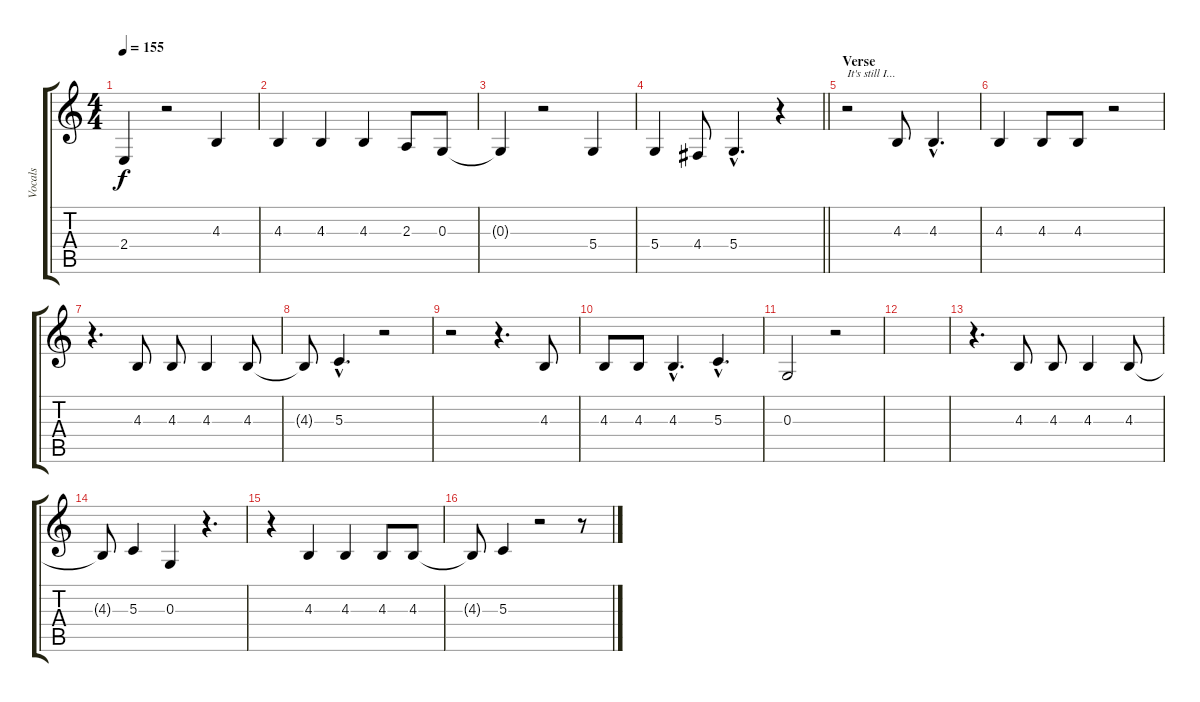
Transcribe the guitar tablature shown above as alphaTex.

\track ("Vocals" "Vocals") {instrument synthbrass1}
\staff {score tabs}
\tuning (E4 B3 G3 D3 A2 E2) {hide}
\ts (4 4)
\tempo 155
\clef g2
\ks c
2.4.4{dy f} r.2 4.3.4 |
4.3.4 4.3.4 4.3.4 2.3.8 0.3.8 |
0.3{t}.4 r.2 5.4.4 |
\barLineRight lightlight
5.4.4 4.4.8 5.4{hac}.4{d} r.4 |
\section ("" "Verse")
r.2{txt "It's still I..."} 4.3.8 4.3{hac}.4{d} |
4.3.4 4.3.8 4.3.8 r.2 |
r.4{d} 4.3.8 4.3.8 4.3.4 4.3.8 |
4.3{t}.8 5.3{hac}.4{d} r.2 |
r.2 r.4{d} 4.3.8 |
4.3.8 4.3.8 4.3{hac}.4{d} 5.3{hac}.4{d} |
0.3.2 r.2 |
|
r.4{d} 4.3.8 4.3.8 4.3.4 4.3.8 |
4.3{t}.8 5.3.4 0.3.4 r.4{d} |
r.4 4.3.4 4.3.4 4.3.8 4.3.8 |
4.3{t}.8 5.3.4 r.2 r.8
